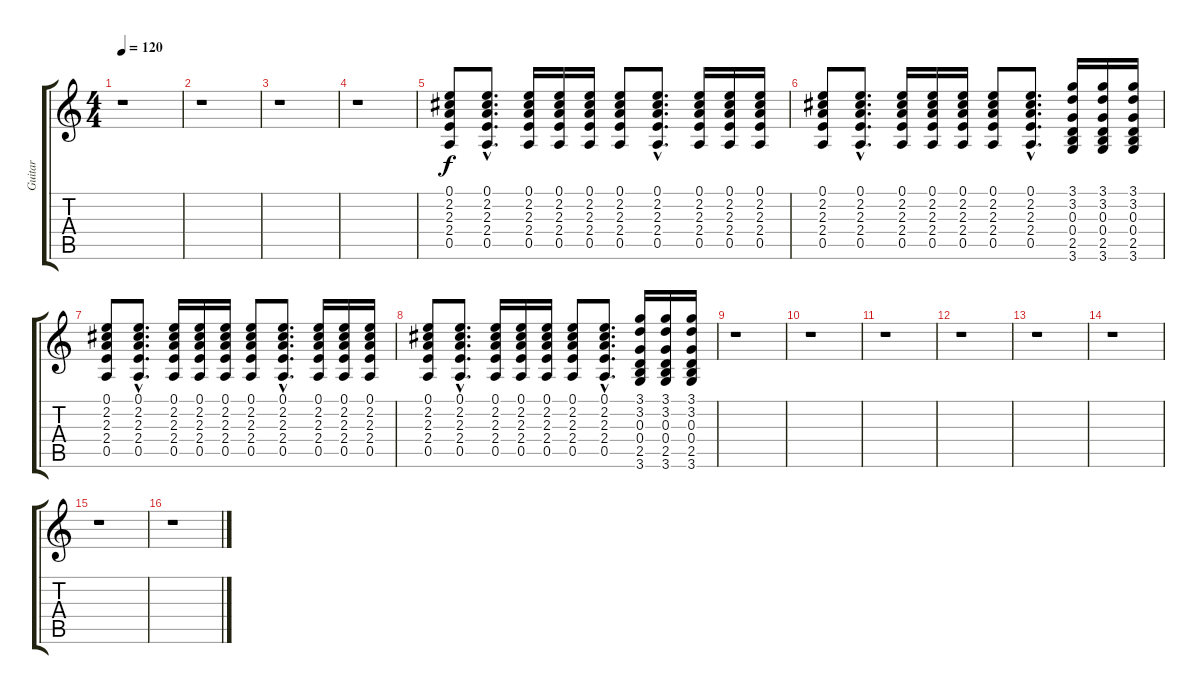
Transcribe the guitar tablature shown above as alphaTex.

\track ("Guitar" "Guitar") {instrument acousticguitarsteel}
\staff {score tabs}
\tuning (E4 B3 G3 D3 A2 E2) {hide}
\ts (4 4)
\tempo 120
\clef g2
\ks c
r.1{dy f instrument acousticguitarsteel} |
r.1 |
r.1 |
r.1 |
(0.1 2.2 2.3 2.4 0.5).8 (0.1{hac} 2.2{hac} 2.3{hac} 2.4{hac} 0.5{hac}).8{d} (0.1 2.2 2.3 2.4 0.5).16 (0.1 2.2 2.3 2.4 0.5).16 (0.1 2.2 2.3 2.4 0.5).16 (0.1 2.2 2.3 2.4 0.5).8 (0.1{hac} 2.2{hac} 2.3{hac} 2.4{hac} 0.5{hac}).8{d} (0.1 2.2 2.3 2.4 0.5).16 (0.1 2.2 2.3 2.4 0.5).16 (0.1 2.2 2.3 2.4 0.5).16 |
(0.1 2.2 2.3 2.4 0.5).8 (0.1{hac} 2.2{hac} 2.3{hac} 2.4{hac} 0.5{hac}).8{d} (0.1 2.2 2.3 2.4 0.5).16 (0.1 2.2 2.3 2.4 0.5).16 (0.1 2.2 2.3 2.4 0.5).16 (0.1 2.2 2.3 2.4 0.5).8 (0.1{hac} 2.2{hac} 2.3{hac} 2.4{hac} 0.5{hac}).8{d} (3.1 3.2 0.3 0.4 2.5 3.6).16 (3.1 3.2 0.3 0.4 2.5 3.6).16 (3.1 3.2 0.3 0.4 2.5 3.6).16 |
(0.1 2.2 2.3 2.4 0.5).8 (0.1{hac} 2.2{hac} 2.3{hac} 2.4{hac} 0.5{hac}).8{d} (0.1 2.2 2.3 2.4 0.5).16 (0.1 2.2 2.3 2.4 0.5).16 (0.1 2.2 2.3 2.4 0.5).16 (0.1 2.2 2.3 2.4 0.5).8 (0.1{hac} 2.2{hac} 2.3{hac} 2.4{hac} 0.5{hac}).8{d} (0.1 2.2 2.3 2.4 0.5).16 (0.1 2.2 2.3 2.4 0.5).16 (0.1 2.2 2.3 2.4 0.5).16 |
(0.1 2.2 2.3 2.4 0.5).8 (0.1{hac} 2.2{hac} 2.3{hac} 2.4{hac} 0.5{hac}).8{d} (0.1 2.2 2.3 2.4 0.5).16 (0.1 2.2 2.3 2.4 0.5).16 (0.1 2.2 2.3 2.4 0.5).16 (0.1 2.2 2.3 2.4 0.5).8 (0.1{hac} 2.2{hac} 2.3{hac} 2.4{hac} 0.5{hac}).8{d} (3.1 3.2 0.3 0.4 2.5 3.6).16 (3.1 3.2 0.3 0.4 2.5 3.6).16 (3.1 3.2 0.3 0.4 2.5 3.6).16 |
r.1 |
r.1 |
r.1 |
r.1 |
r.1 |
r.1 |
r.1 |
r.1
